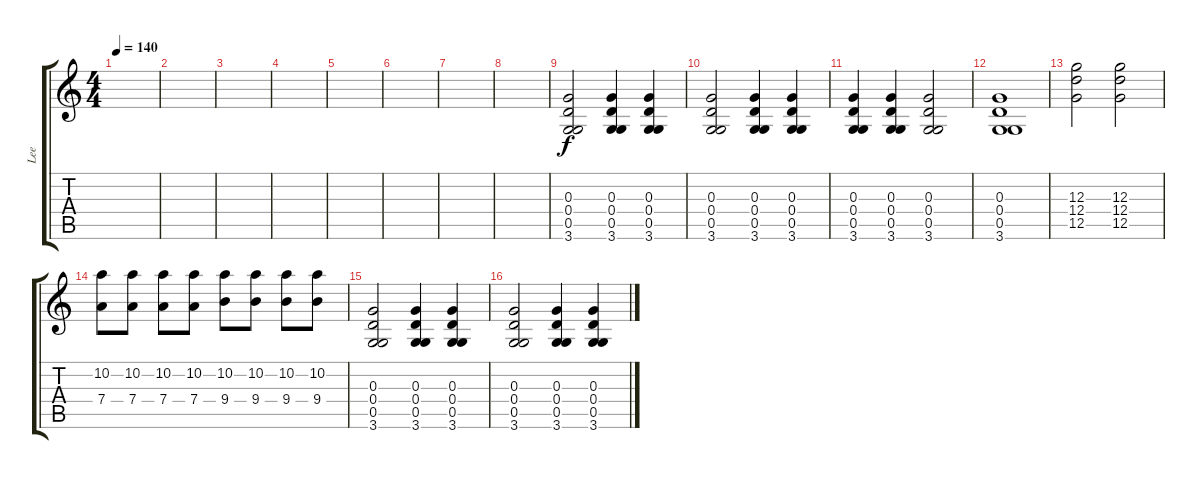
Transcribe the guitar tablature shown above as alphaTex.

\track ("Lee" "Lee") {instrument overdrivenguitar}
\staff {score tabs}
\tuning (E4 B3 G3 D3 G2 E2) {hide}
\ts (4 4)
\tempo 140
\clef g2
\ks c
|
|
|
|
|
|
|
|
(0.3 0.4 0.5 3.6).2 (0.3 0.4 0.5 3.6).4 (0.3 0.4 0.5 3.6).4 |
(0.3 0.4 0.5 3.6).2 (0.3 0.4 0.5 3.6).4 (0.3 0.4 0.5 3.6).4 |
(0.3 0.4 0.5 3.6).4 (0.3 0.4 0.5 3.6).4 (0.3 0.4 0.5 3.6).2 |
(0.3 0.4 0.5 3.6).1 |
(12.3 12.4 12.5).2 (12.3 12.4 12.5).2 |
(10.2 7.4).8 (10.2 7.4).8 (10.2 7.4).8 (10.2 7.4).8 (10.2 9.4).8 (10.2 9.4).8 (10.2 9.4).8 (10.2 9.4).8 |
(0.3 0.4 0.5 3.6).2 (0.3 0.4 0.5 3.6).4 (0.3 0.4 0.5 3.6).4 |
(0.3 0.4 0.5 3.6).2 (0.3 0.4 0.5 3.6).4 (0.3 0.4 0.5 3.6).4
